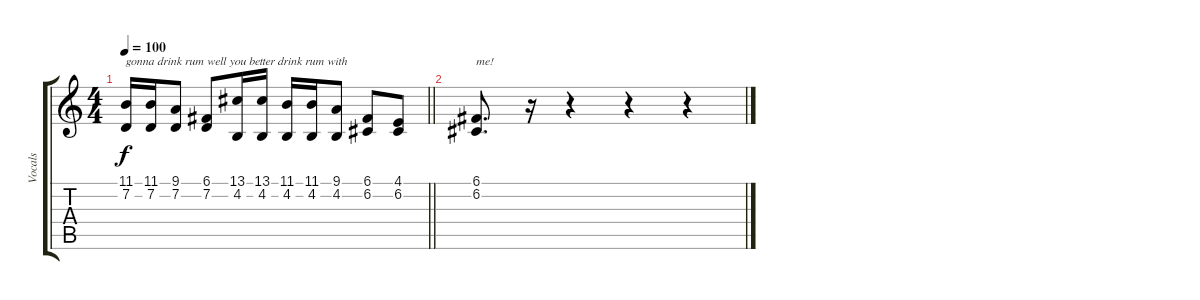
\track ("Vocals" "Vocals") {instrument lead6voice}
\staff {score tabs}
\tuning (C4 G3 Eb3 Bb2 F2 C2) {hide}
\ts (4 4)
\tempo 100
\clef g2
\barLineRight lightlight
\ks c
(11.1 7.2).16{txt "gonna drink rum well you better drink rum with" dy f} (11.1 7.2).16 (9.1 7.2).8 (6.1 7.2).8 (13.1 4.2).16 (13.1 4.2).16 (11.1 4.2).16 (11.1 4.2).16 (9.1 4.2).8 (6.1 6.2).8 (4.1 6.2).8 |
(6.1 6.2).8{d txt "me!"} r.16 r.4 r.4 r.4
